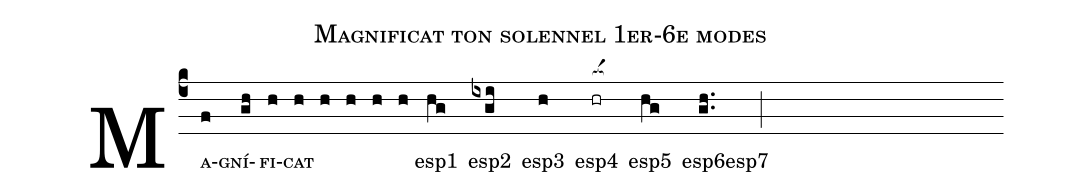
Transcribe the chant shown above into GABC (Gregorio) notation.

name: Magnificat ton solennel 1er-6e modes;
def-m1: \grealign;
%%
(c4)
M<sc>{a}-([em1]f)gní-([em1]gh)fi-([em1]h)cat</sc>(h) (h) (h) (h) (h)
() <sp>esp1</sp>([em1]hg)
<sp>esp2</sp>([em1]ixgi)
<sp>esp3</sp>([em1]h)
<sp>esp4</sp>([em1]hr[ocba:1{])
<sp>esp5</sp>([em1]hg[ocba:0}])
<sp>esp6</sp>([em1]gh..)
<sp>esp7</sp>([em1];)
